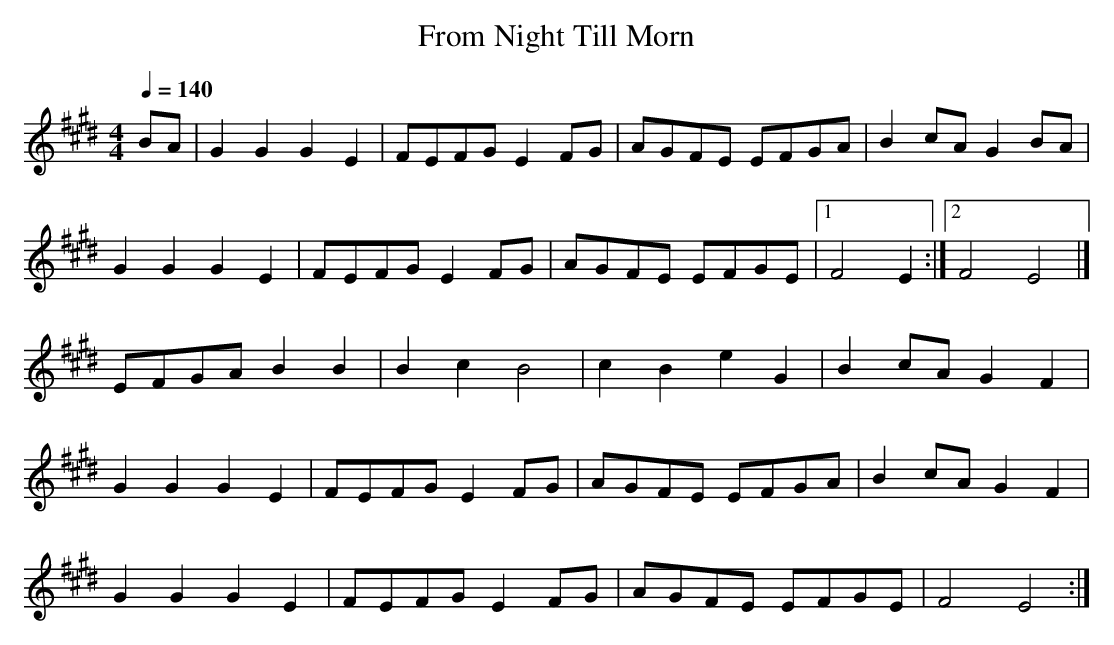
X:1
T:From Night Till Morn
M:4/4
L:1/8
Q:1/4=140
K:Emaj
BA | G2G2G2E2 | FEFG E2FG | AGFE EFGA | B2cA G2BA |
G2G2G2E2 | FEFG E2FG | AGFE EFGE |\
 [1 F4 E2 :|  [2 F4 E4 |]
EFGA B2B2| B2 c2 B4 | c2B2 e2G2 | B2cA G2F2 |
G2G2G2E2 | FEFG E2FG | AGFE EFGA | B2cA G2F2 |
G2G2G2E2 | FEFG E2FG | AGFE EFGE | F4 E4 :|
